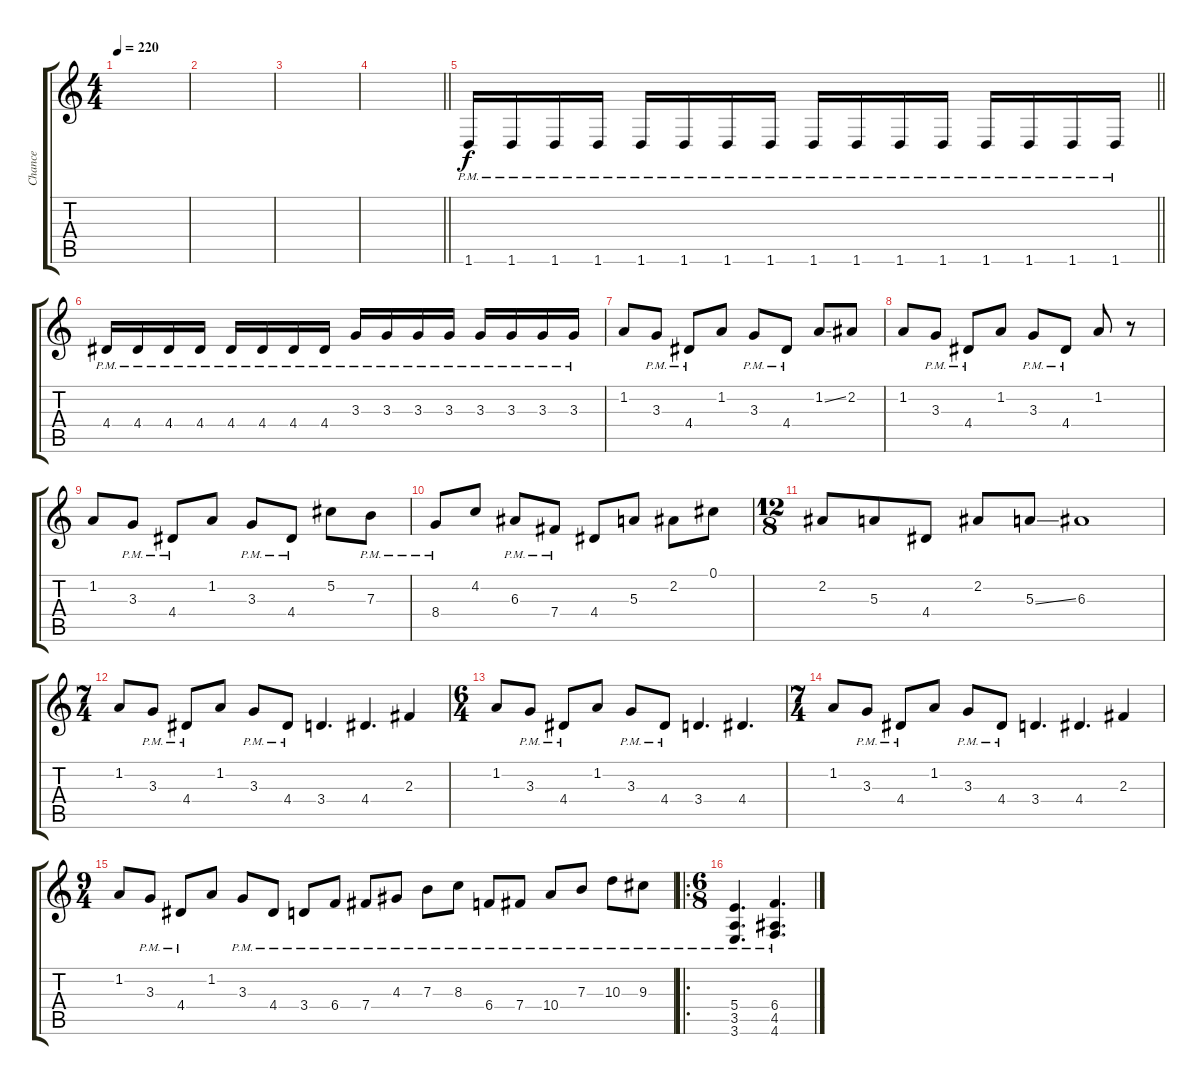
\track ("Chance" "Chance") {instrument distortionguitar}
\staff {score tabs}
\tuning (Db4 Ab3 E3 B2 Gb2 Db2) {hide}
\ts (4 4)
\tempo 220
\clef g2
\ks c
|
|
|
\barLineRight lightlight
|
\section ("" "")
\barLineRight lightlight
1.6{pm}.16 1.6{pm}.16 1.6{pm}.16 1.6{pm}.16 1.6{pm}.16 1.6{pm}.16 1.6{pm}.16 1.6{pm}.16 1.6{pm}.16 1.6{pm}.16 1.6{pm}.16 1.6{pm}.16 1.6{pm}.16 1.6{pm}.16 1.6{pm}.16 1.6{pm}.16 |
\section ("" "")
4.4{pm}.16 4.4{pm}.16 4.4{pm}.16 4.4{pm}.16 4.4{pm}.16 4.4{pm}.16 4.4{pm}.16 4.4{pm}.16 3.3{pm}.16 3.3{pm}.16 3.3{pm}.16 3.3{pm}.16 3.3{pm}.16 3.3{pm}.16 3.3{pm}.16 3.3{pm}.16 |
1.2.8 3.3{pm}.8 4.4{pm}.8 1.2.8 3.3{pm}.8 4.4{pm}.8 1.2{ss}.8 2.2.8 |
1.2.8 3.3{pm}.8 4.4{pm}.8 1.2.8 3.3{pm}.8 4.4{pm}.8 1.2.8 r.8 |
1.2.8 3.3{pm}.8 4.4{pm}.8 1.2.8 3.3{pm}.8 4.4{pm}.8 5.2.8 7.3{pm}.8 |
8.4{pm}.8 4.2.8 6.3{pm}.8 7.4{pm}.8 4.4.8 5.3.8 2.2.8 0.1.8 |
\ts (12 8)
2.2.8 5.3.8 4.4.8 2.2.8 5.3{ss}.8 6.3.1 |
\ts (7 4)
1.2.8 3.3{pm}.8 4.4{pm}.8 1.2.8 3.3{pm}.8 4.4{pm}.8 3.4.4{d} 4.4.4{d} 2.3.4 |
\ts (6 4)
1.2.8 3.3{pm}.8 4.4{pm}.8 1.2.8 3.3{pm}.8 4.4{pm}.8 3.4.4{d} 4.4.4{d} |
\ts (7 4)
1.2.8 3.3{pm}.8 4.4{pm}.8 1.2.8 3.3{pm}.8 4.4{pm}.8 3.4.4{d} 4.4.4{d} 2.3.4 |
\ts (9 4)
1.2.8 3.3{pm}.8 4.4{pm}.8 1.2.8 3.3{pm}.8 4.4{pm}.8 3.4{pm}.8 6.4{pm}.8 7.4{pm}.8 4.3{pm}.8 7.3{pm}.8 8.3{pm}.8 6.4{pm}.8 7.4{pm}.8 10.4{pm}.8 7.3{pm}.8 10.3{pm}.8 9.3{pm}.8 |
\ro
\ts (6 8)
(5.4{pm} 3.5{pm} 3.6{pm}).4{d} (6.4{pm} 4.5{pm} 4.6{pm}).4{d}
